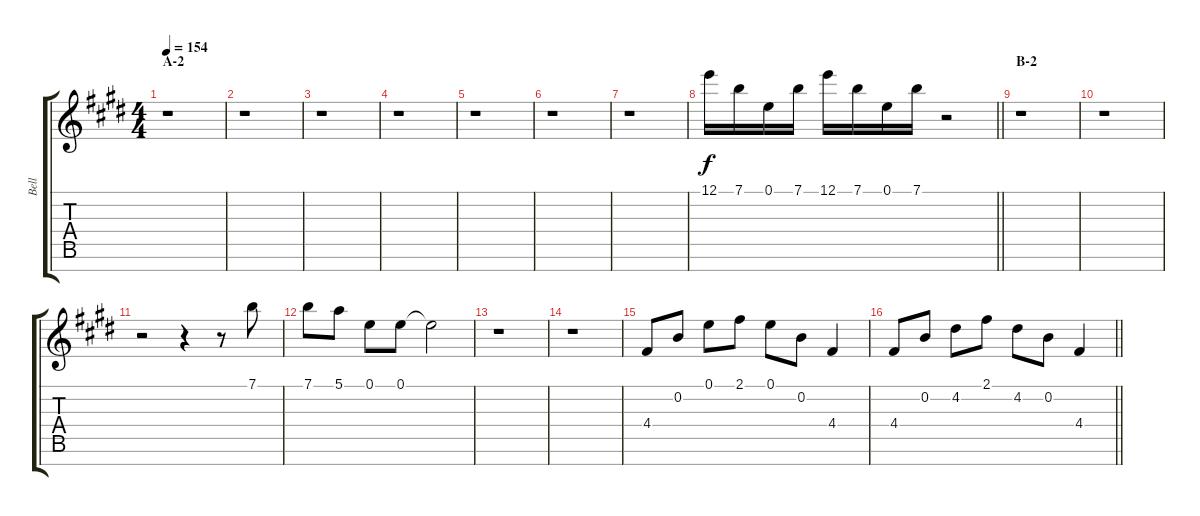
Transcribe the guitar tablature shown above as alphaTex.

\track ("Bell" "Bell") {instrument vibraphone}
\staff {score tabs}
\tuning (E5 B4 G4 D4 A3 E3 B2) {hide}
\ts (4 4)
\section ("" "A-2")
\tempo 154
\clef g2
\ks e
r.1{dy f} |
r.1 |
r.1 |
r.1 |
r.1 |
r.1 |
r.1 |
\barLineRight lightlight
12.1.16 7.1.16 0.1.16 7.1.16 12.1.16 7.1.16 0.1.16 7.1.16 r.2 |
\section ("" "B-2")
r.1 |
r.1 |
r.2 r.4 r.8 7.1.8 |
7.1.8 5.1.8 0.1.8 0.1.8 0.1{t}.2 |
r.1 |
r.1 |
4.4.8 0.2.8 0.1.8 2.1.8 0.1.8 0.2.8 4.4.4 |
\barLineRight lightlight
4.4.8 0.2.8 4.2.8 2.1.8 4.2.8 0.2.8 4.4.4
